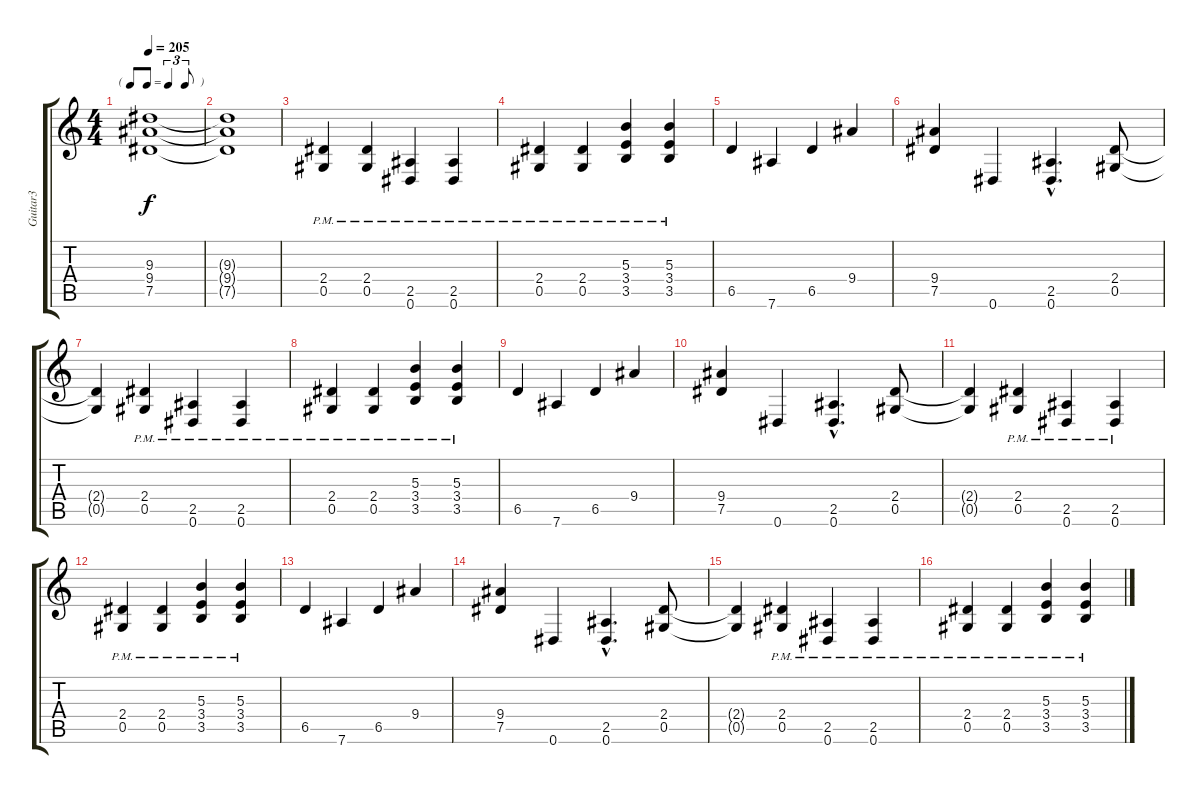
\track ("Guitar3" "Guitar3") {instrument distortionguitar}
\staff {score tabs}
\tuning (Eb4 Bb3 Gb3 Db3 Ab2 Eb2) {hide}
\ts (4 4)
\tf triplet8th
\tempo 205
\clef g2
\ks c
(9.3 9.4 7.5).1{dy f instrument distortionguitar} |
(9.3{t} 9.4{t} 7.5{t}).1 |
(2.4{pm} 0.5{pm}).4 (2.4{pm} 0.5{pm}).4 (2.5{pm} 0.6{pm}).4 (2.5{pm} 0.6{pm}).4 |
(2.4{pm} 0.5{pm}).4 (2.4{pm} 0.5{pm}).4 (5.3{pm} 3.4{pm} 3.5{pm}).4 (5.3{pm} 3.4{pm} 3.5{pm}).4 |
6.5.4 7.6.4 6.5.4 9.4.4 |
(9.4 7.5).4 0.6.4 (2.5{hac} 0.6{hac}).4{d} (2.4 0.5).8 |
(2.4{t} 0.5{t}).4 (2.4{pm} 0.5{pm}).4 (2.5{pm} 0.6{pm}).4 (2.5{pm} 0.6{pm}).4 |
(2.4{pm} 0.5{pm}).4 (2.4{pm} 0.5{pm}).4 (5.3{pm} 3.4{pm} 3.5{pm}).4 (5.3{pm} 3.4{pm} 3.5{pm}).4 |
6.5.4 7.6.4 6.5.4 9.4.4 |
(9.4 7.5).4 0.6.4 (2.5{hac} 0.6{hac}).4{d} (2.4 0.5).8 |
(2.4{t} 0.5{t}).4 (2.4{pm} 0.5{pm}).4 (2.5{pm} 0.6{pm}).4 (2.5{pm} 0.6{pm}).4 |
(2.4{pm} 0.5{pm}).4 (2.4{pm} 0.5{pm}).4 (5.3{pm} 3.4{pm} 3.5{pm}).4 (5.3{pm} 3.4{pm} 3.5{pm}).4 |
6.5.4 7.6.4 6.5.4 9.4.4 |
(9.4 7.5).4 0.6.4 (2.5{hac} 0.6{hac}).4{d} (2.4 0.5).8 |
(2.4{t} 0.5{t}).4 (2.4{pm} 0.5{pm}).4 (2.5{pm} 0.6{pm}).4 (2.5{pm} 0.6{pm}).4 |
(2.4{pm} 0.5{pm}).4 (2.4{pm} 0.5{pm}).4 (5.3{pm} 3.4{pm} 3.5{pm}).4 (5.3{pm} 3.4{pm} 3.5{pm}).4
